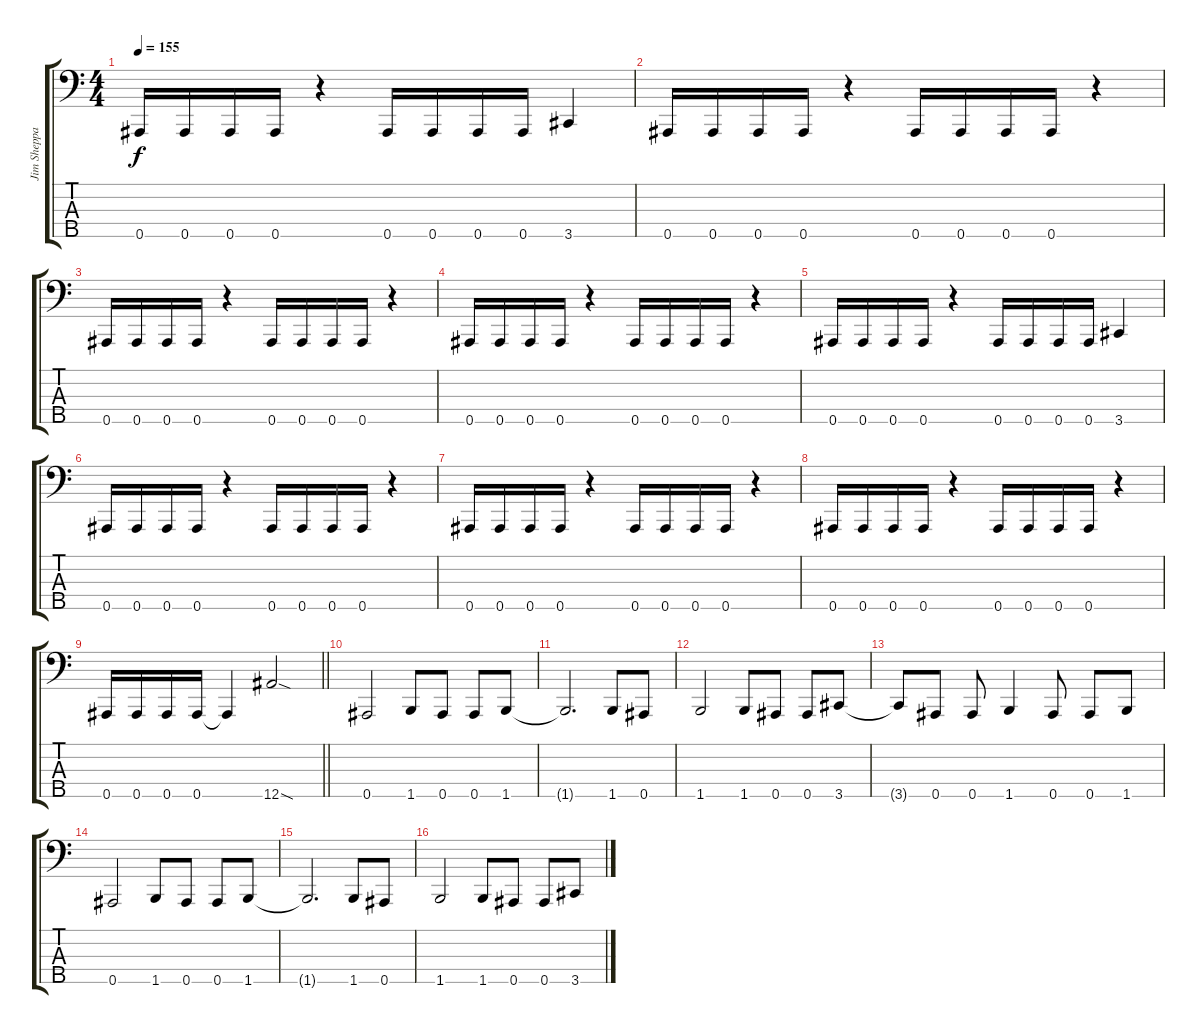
\track ("Jim Sheppard" "Jim Sheppa") {instrument electricbassfinger}
\staff {score tabs}
\tuning (Gb2 Db2 Ab1 Eb1 Bb0) {hide}
\ts (4 4)
\tempo 155
\clef f4
\ks c
0.5.16{dy f} 0.5.16 0.5.16 0.5.16 r.4 0.5.16 0.5.16 0.5.16 0.5.16 3.5.4 |
0.5.16 0.5.16 0.5.16 0.5.16 r.4 0.5.16 0.5.16 0.5.16 0.5.16 r.4 |
0.5.16 0.5.16 0.5.16 0.5.16 r.4 0.5.16 0.5.16 0.5.16 0.5.16 r.4 |
0.5.16 0.5.16 0.5.16 0.5.16 r.4 0.5.16 0.5.16 0.5.16 0.5.16 r.4 |
0.5.16 0.5.16 0.5.16 0.5.16 r.4 0.5.16 0.5.16 0.5.16 0.5.16 3.5.4 |
0.5.16 0.5.16 0.5.16 0.5.16 r.4 0.5.16 0.5.16 0.5.16 0.5.16 r.4 |
0.5.16 0.5.16 0.5.16 0.5.16 r.4 0.5.16 0.5.16 0.5.16 0.5.16 r.4 |
0.5.16 0.5.16 0.5.16 0.5.16 r.4 0.5.16 0.5.16 0.5.16 0.5.16 r.4 |
\barLineRight lightlight
0.5.16 0.5.16 0.5.16 0.5.16 0.5{t}.4 12.5{sod}.2 |
0.5.2 1.5.8 0.5.8 0.5.8 1.5.8 |
1.5{t}.2{d} 1.5.8 0.5.8 |
1.5.2 1.5.8 0.5.8 0.5.8 3.5.8 |
3.5{t}.8 0.5.8 0.5.8 1.5.4 0.5.8 0.5.8 1.5.8 |
0.5.2 1.5.8 0.5.8 0.5.8 1.5.8 |
1.5{t}.2{d} 1.5.8 0.5.8 |
1.5.2 1.5.8 0.5.8 0.5.8 3.5.8
